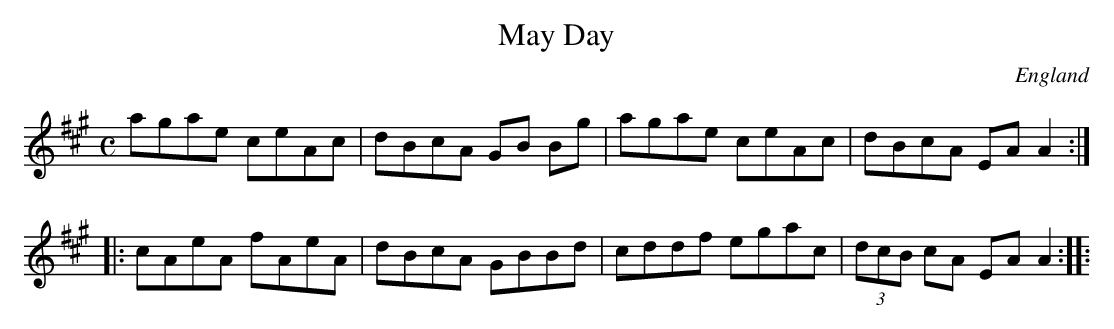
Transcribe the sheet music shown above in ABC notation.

X:1
T:May Day
L:1/8
M:C
O:England
K:A major
agae ceAc | dBcA GB Bg | agae ceAc | dBcA EAA2 ::
cAeA fAeA | dBcA GBBd  | cddf egac | (3dcB cA EAA2::
